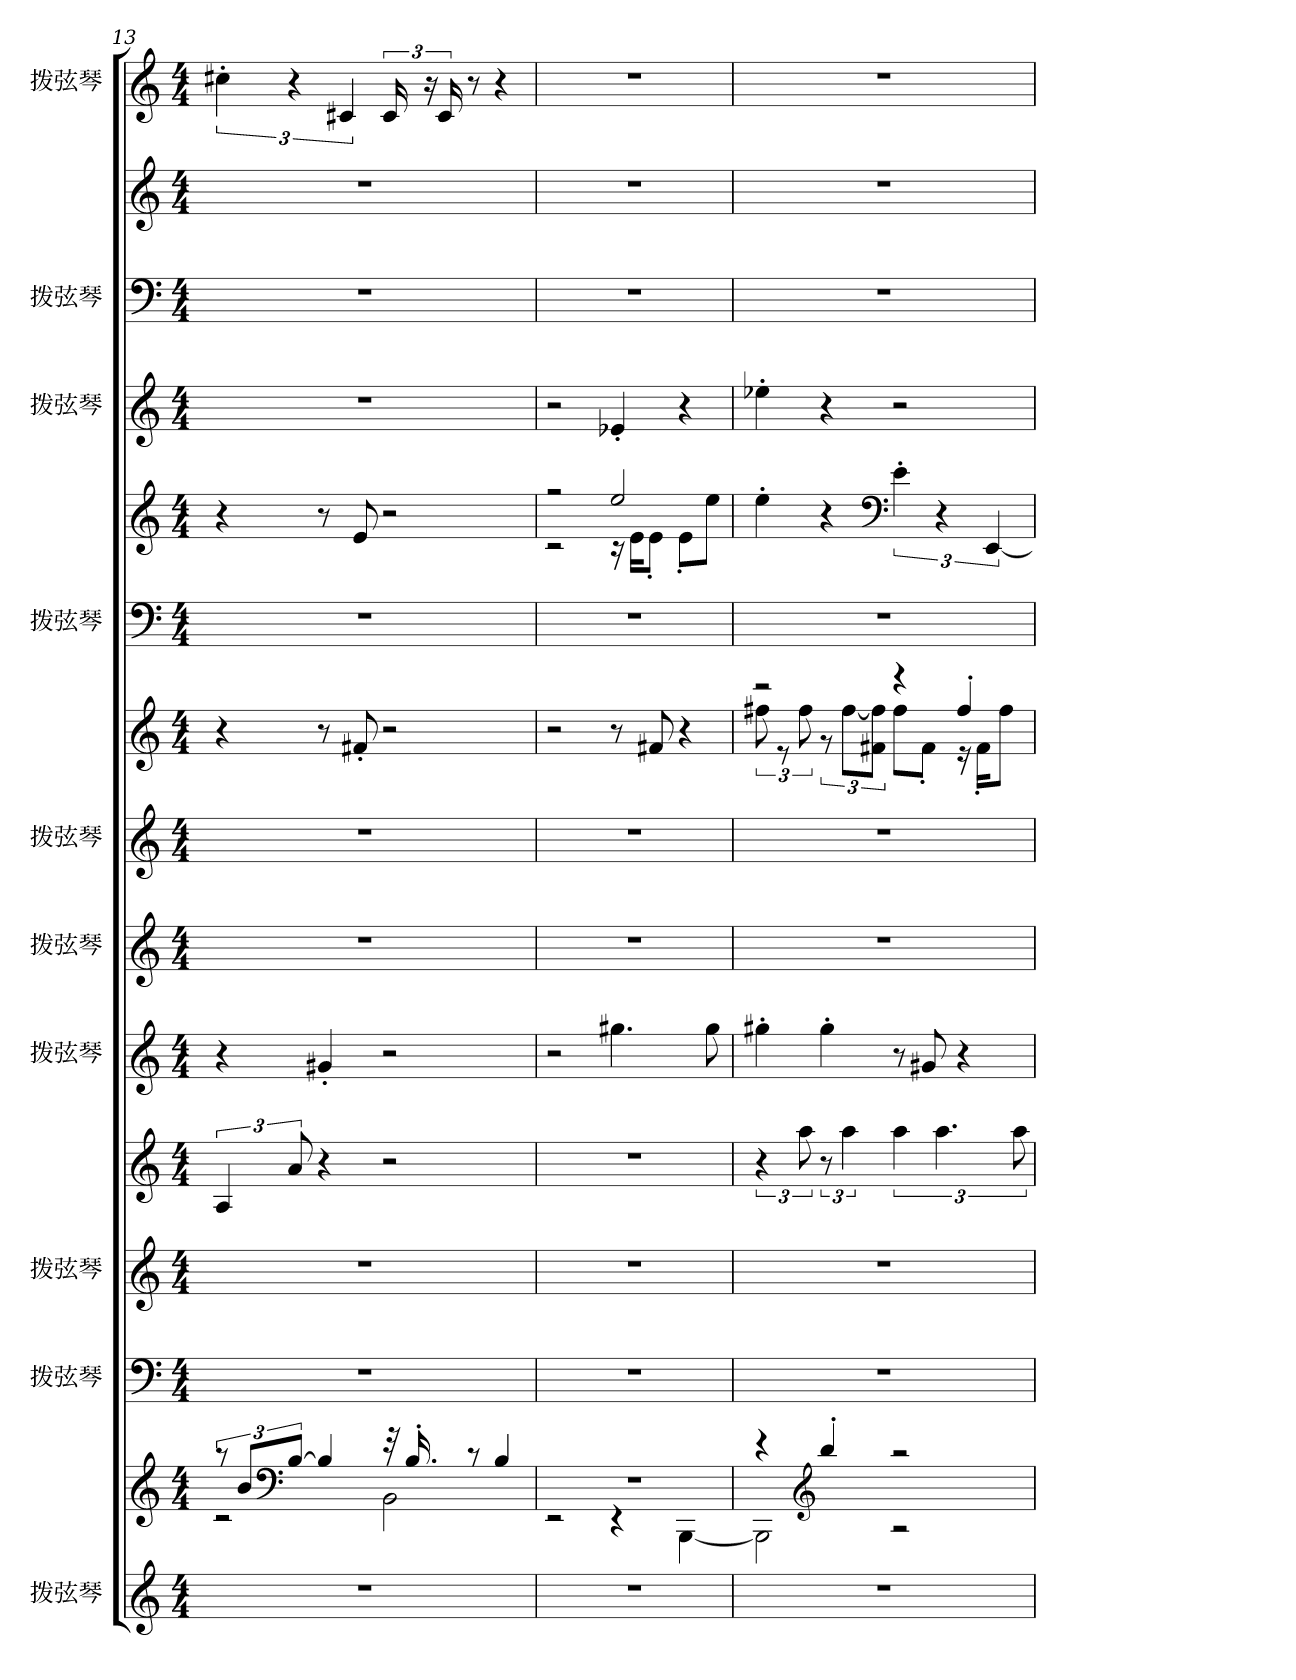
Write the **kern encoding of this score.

**kern	**kern	**kern	**kern	**kern	**kern	**kern	**kern	**kern	**kern	**kern	**kern	**kern	**kern	**kern
*part10	*part10	*part9	*part8	*part8	*part7	*part6	*part5	*part5	*part4	*part4	*part3	*part2	*part2	*part1
*staff15	*staff14	*staff13	*staff12	*staff11	*staff10	*staff9	*staff8	*staff7	*staff6	*staff5	*staff4	*staff3	*staff2	*staff1
*I"拨弦琴	*	*I"拨弦琴	*I"拨弦琴	*	*I"拨弦琴	*I"拨弦琴	*I"拨弦琴	*	*I"拨弦琴	*	*I"拨弦琴	*I"拨弦琴	*	*I"拨弦琴
*clefG2	*clefG2	*clefF4	*clefG2	*clefG2	*clefG2	*clefG2	*clefG2	*clefG2	*clefF4	*clefG2	*clefG2	*clefF4	*clefG2	*clefG2
*k[]	*k[]	*k[]	*k[]	*k[]	*k[]	*k[]	*k[]	*k[]	*k[]	*k[]	*k[]	*k[]	*k[]	*k[]
*M4/4	*M4/4	*M4/4	*M4/4	*M4/4	*M4/4	*M4/4	*M4/4	*M4/4	*M4/4	*M4/4	*M4/4	*M4/4	*M4/4	*M4/4
=13	=13	=13	=13	=13	=13	=13	=13	=13	=13	=13	=13	=13	=13	=13
*	*^	*	*	*	*	*	*	*	*	*	*	*	*	*
1r	12r	2r	1r	1r	6A/	4r	1r	1r	4r	1r	4r	1r	1r	1r	6cc#X'\
.	12b/L	.	.	.	.	.	.	.	.	.	.	.	.	.	.
*	*clefF4	*	*	*	*	*	*	*	*	*	*	*	*	*	*
.	[12B/J	.	.	.	12a/	.	.	.	.	.	.	.	.	.	6r
.	4B/]	.	.	.	4r	4g#X'/	.	.	8r	.	8r	.	.	.	.
.	.	.	.	.	.	.	.	.	.	.	.	.	.	.	6c#X/
.	.	.	.	.	.	.	.	.	8f#X'/	.	8e/	.	.	.	.
.	32r	2BB\	.	.	2r	2r	.	.	2r	.	2r	.	.	.	24c#/
.	16.B'/	.	.	.	.	.	.	.	.	.	.	.	.	.	.
.	.	.	.	.	.	.	.	.	.	.	.	.	.	.	24r
.	.	.	.	.	.	.	.	.	.	.	.	.	.	.	24c#/
.	8r	.	.	.	.	.	.	.	.	.	.	.	.	.	8r
.	4B/	.	.	.	.	.	.	.	.	.	.	.	.	.	4r
=14	=14	=14	=14	=14	=14	=14	=14	=14	=14	=14	=14	=14	=14	=14	=14
*	*	*	*	*	*	*	*	*	*	*	*^	*	*	*	*
1r	1r	2r	1r	1r	1r	2r	1r	1r	2r	1r	2r	2r	2r	1r	1r	1r
.	.	4r	.	.	.	4.gg#X\	.	.	8r	.	2ee/	16r	4e-X'/	.	.	.
.	.	.	.	.	.	.	.	.	.	.	.	16e\KL	.	.	.	.
.	.	.	.	.	.	.	.	.	8f#X/	.	.	8e'\J	.	.	.	.
.	.	[4BBB\	.	.	.	.	.	.	4r	.	.	8e'\L	4r	.	.	.
.	.	.	.	.	.	8gg#\	.	.	.	.	.	8ee\J	.	.	.	.
*	*	*	*	*	*	*	*	*	*	*	*v	*v	*	*	*	*
!!LO:PB:g=z
=15	=15	=15	=15	=15	=15	=15	=15	=15	=15	=15	=15	=15	=15	=15	=15
*	*	*	*	*	*	*	*	*	*^	*	*	*	*	*	*
1r	4r	2BBB\]	1r	1r	6r	4gg#X'\	1r	1r	2r	12ff#X\	1r	4ee'\	4ee-X'\	1r	1r	1r
.	.	.	.	.	.	.	.	.	.	12r	.	.	.	.	.	.
.	.	.	.	.	12aa\	.	.	.	.	12ff#\	.	.	.	.	.	.
*	*clefG2	*	*	*	*	*	*	*	*	*	*	*	*	*	*	*
.	4bb'/	.	.	.	12r	4gg#'\	.	.	.	12r	.	4r	4r	.	.	.
.	.	.	.	.	6aa\	.	.	.	.	[12ff#\L	.	.	.	.	.	.
.	.	.	.	.	.	.	.	.	.	12f#X\ 12ff#\]J	.	.	.	.	.	.
*	*	*	*	*	*	*	*	*	*	*	*	*clefF4	*	*	*	*
.	2r	2r	.	.	6aa\	8r	.	.	4r	8ff#\L	.	6e'\	2r	.	.	.
.	.	.	.	.	.	8g#X/	.	.	.	8f#'\J	.	.	.	.	.	.
.	.	.	.	.	6.aa\	.	.	.	.	.	.	6r	.	.	.	.
.	.	.	.	.	.	4r	.	.	4ff#'/	16r	.	.	.	.	.	.
.	.	.	.	.	.	.	.	.	.	16f#'\KL	.	.	.	.	.	.
.	.	.	.	.	.	.	.	.	.	.	.	[6EE/	.	.	.	.
.	.	.	.	.	.	.	.	.	.	8ff#\J	.	.	.	.	.	.
.	.	.	.	.	12aa\	.	.	.	.	.	.	.	.	.	.	.
*	*v	*v	*	*	*	*	*	*	*v	*v	*	*	*	*	*	*
=	=	=	=	=	=	=	=	=	=	=	=	=	=	=
*-	*-	*-	*-	*-	*-	*-	*-	*-	*-	*-	*-	*-	*-	*-
